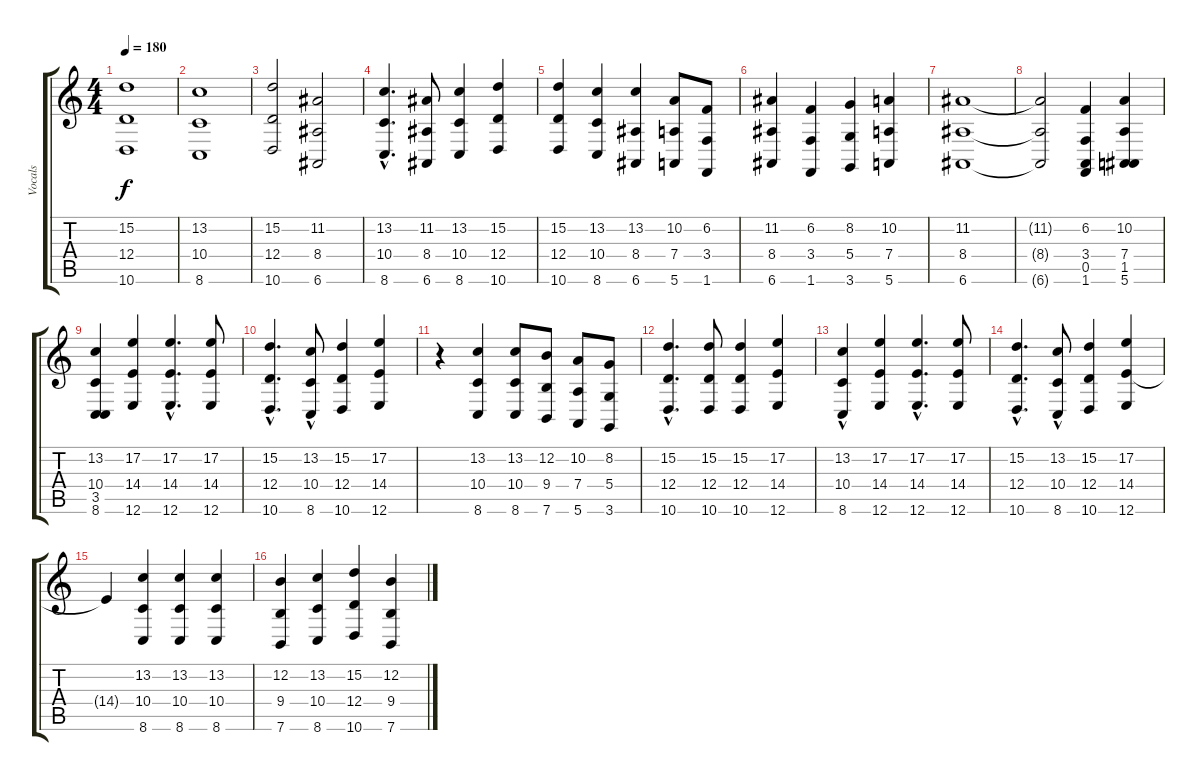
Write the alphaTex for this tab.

\track ("Vocals" "Vocals") {instrument lead6voice}
\staff {score tabs}
\tuning (E4 B3 G3 D3 A2 E2) {hide}
\ts (4 4)
\tempo 180
\clef g2
\ks c
(15.2 12.4 10.6).1{dy f} |
(13.2 10.4 8.6).1 |
(15.2 12.4 10.6).2 (11.2 8.4 6.6).2 |
(13.2{hac} 10.4{hac} 8.6{hac}).4{d} (11.2 8.4 6.6).8 (13.2 10.4 8.6).4 (15.2 12.4 10.6).4 |
(15.2 12.4 10.6).4 (13.2 10.4 8.6).4 (13.2 8.4 6.6).4 (10.2 7.4 5.6).8 (6.2 3.4 1.6).8 |
(11.2 8.4 6.6).4 (6.2 3.4 1.6).4 (8.2 5.4 3.6).4 (10.2 7.4 5.6).4 |
(11.2 8.4 6.6).1 |
(11.2{t} 8.4{t} 6.6{t}).2 (6.2 3.4 0.5 1.6).4 (10.2 7.4 1.5 5.6).4 |
(13.2 10.4 3.5 8.6).4 (17.2 14.4 12.6).4 (17.2{hac} 14.4{hac} 12.6{hac}).4{d} (17.2 14.4 12.6).8 |
(15.2{hac} 12.4{hac} 10.6{hac}).4{d} (13.2 10.4{hac} 8.6).8 (15.2 12.4 10.6).4 (17.2 14.4 12.6).4 |
r.4 (13.2 10.4 8.6).4 (13.2 10.4 8.6).8 (12.2 9.4 7.6).8 (10.2 7.4 5.6).8 (8.2 5.4 3.6).8 |
(15.2{hac} 12.4{hac} 10.6{hac}).4{d} (15.2 12.4 10.6).8 (15.2 12.4 10.6).4 (17.2 14.4 12.6).4 |
(13.2{hac} 10.4 8.6).4 (17.2 14.4 12.6).4 (17.2{hac} 14.4{hac} 12.6{hac}).4{d} (17.2 14.4 12.6).8 |
(15.2{hac} 12.4{hac} 10.6{hac}).4{d} (13.2 10.4{hac} 8.6).8 (15.2 12.4 10.6).4 (17.2 14.4 12.6).4 |
14.4{t}.4 (13.2 10.4 8.6).4 (13.2 10.4 8.6).4 (13.2 10.4 8.6).4 |
(12.2 9.4 7.6).4 (13.2 10.4 8.6).4 (15.2 12.4 10.6).4 (12.2 9.4 7.6).4
